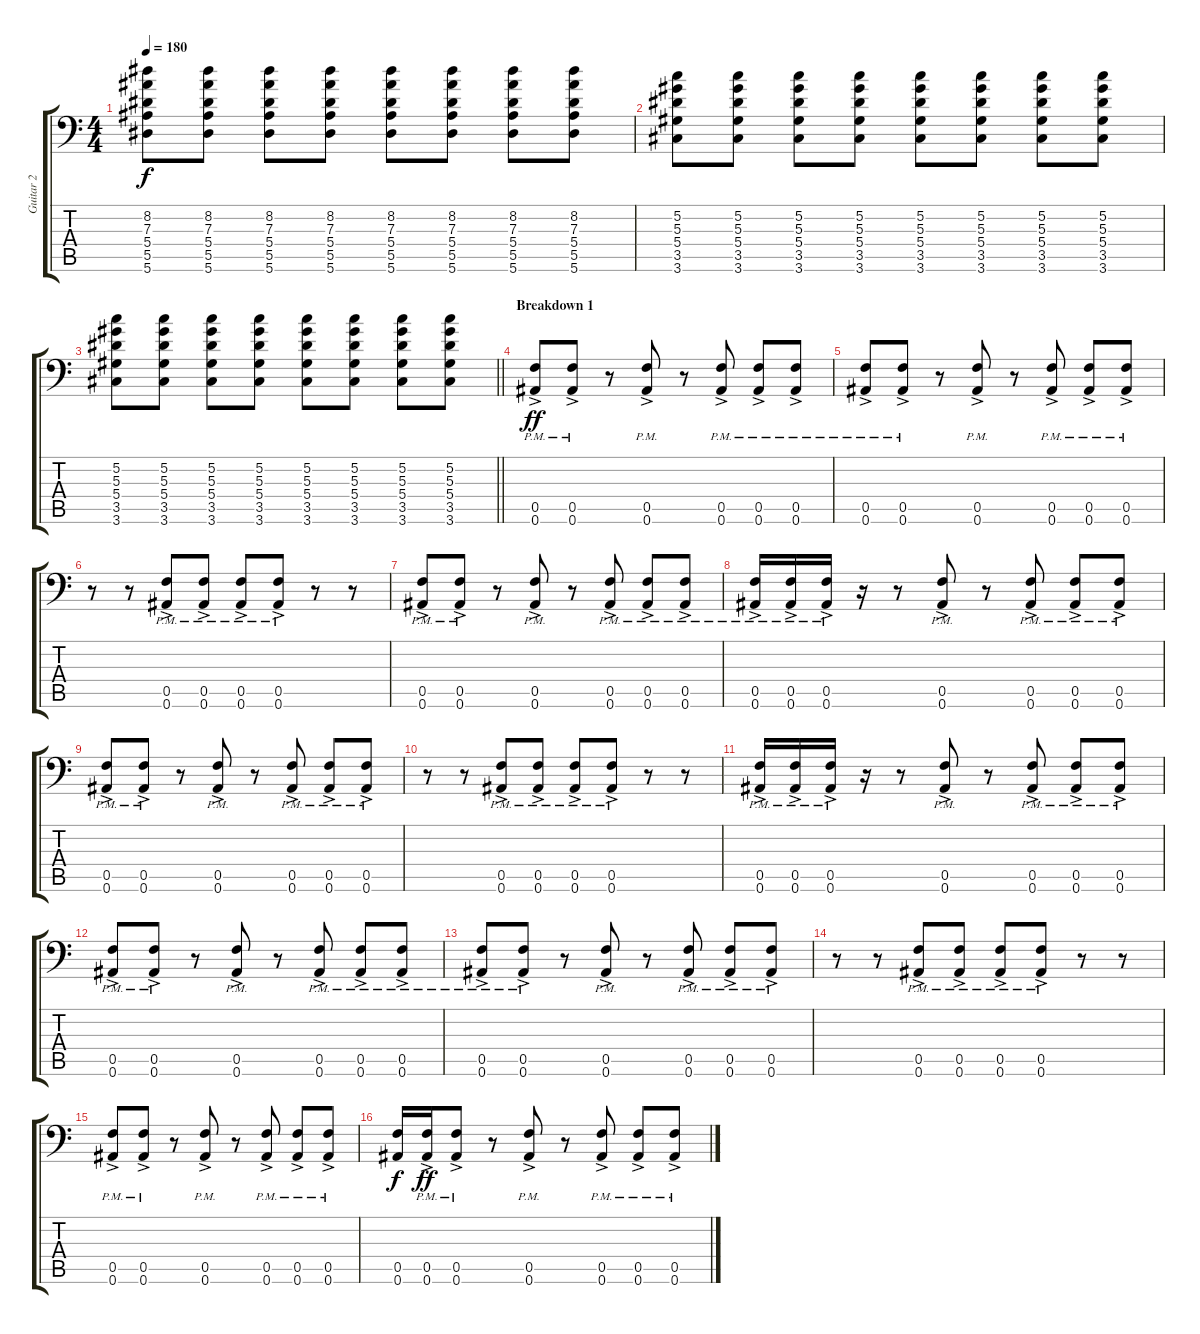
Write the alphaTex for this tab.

\track ("Guitar 2" "Guitar 2") {instrument distortionguitar}
\staff {score tabs}
\tuning (C4 G3 Eb3 Bb2 F2 Bb1) {hide}
\ts (4 4)
\tempo 180
\clef f4
\ks c
(8.2 7.3 5.4 5.5 5.6).8{dy f} (8.2 7.3 5.4 5.5 5.6).8 (8.2 7.3 5.4 5.5 5.6).8 (8.2 7.3 5.4 5.5 5.6).8 (8.2 7.3 5.4 5.5 5.6).8 (8.2 7.3 5.4 5.5 5.6).8 (8.2 7.3 5.4 5.5 5.6).8 (8.2 7.3 5.4 5.5 5.6).8 |
(5.2 5.3 5.4 3.5 3.6).8 (5.2 5.3 5.4 3.5 3.6).8 (5.2 5.3 5.4 3.5 3.6).8 (5.2 5.3 5.4 3.5 3.6).8 (5.2 5.3 5.4 3.5 3.6).8 (5.2 5.3 5.4 3.5 3.6).8 (5.2 5.3 5.4 3.5 3.6).8 (5.2 5.3 5.4 3.5 3.6).8 |
\barLineRight lightlight
(5.2 5.3 5.4 3.5 3.6).8 (5.2 5.3 5.4 3.5 3.6).8 (5.2 5.3 5.4 3.5 3.6).8 (5.2 5.3 5.4 3.5 3.6).8 (5.2 5.3 5.4 3.5 3.6).8 (5.2 5.3 5.4 3.5 3.6).8 (5.2 5.3 5.4 3.5 3.6).8 (5.2 5.3 5.4 3.5 3.6).8 |
\section ("" "Breakdown 1")
(0.5{ac pm} 0.6{ac pm}).8{dy ff volume 13} (0.5{ac pm} 0.6{ac pm}).8 r.8 (0.5{ac pm} 0.6{ac pm}).8 r.8 (0.5{ac pm} 0.6{ac pm}).8 (0.5{ac pm} 0.6{ac pm}).8 (0.5{ac pm} 0.6{ac pm}).8 |
(0.5{ac pm} 0.6{ac pm}).8 (0.5{ac pm} 0.6{ac pm}).8 r.8 (0.5{ac pm} 0.6{ac pm}).8 r.8 (0.5{ac pm} 0.6{ac pm}).8 (0.5{ac pm} 0.6{ac pm}).8 (0.5{ac pm} 0.6{ac pm}).8 |
r.8 r.8 (0.5{ac pm} 0.6{ac pm}).8 (0.5{ac pm} 0.6{ac pm}).8 (0.5{ac pm} 0.6{ac pm}).8 (0.5{ac pm} 0.6{ac pm}).8 r.8 r.8 |
(0.5{ac pm} 0.6{ac pm}).8 (0.5{ac pm} 0.6{ac pm}).8 r.8 (0.5{ac pm} 0.6{ac pm}).8 r.8 (0.5{ac pm} 0.6{ac pm}).8 (0.5{ac pm} 0.6{ac pm}).8 (0.5{ac pm} 0.6{ac pm}).8 |
(0.5{ac pm} 0.6{ac pm}).16 (0.5{ac pm} 0.6{ac pm}).16 (0.5{ac pm} 0.6{ac pm}).16 r.16 r.8 (0.5{ac pm} 0.6{ac pm}).8 r.8 (0.5{ac pm} 0.6{ac pm}).8 (0.5{ac pm} 0.6{ac pm}).8 (0.5{ac pm} 0.6{ac pm}).8 |
(0.5{ac pm} 0.6{ac pm}).8 (0.5{ac pm} 0.6{ac pm}).8 r.8 (0.5{ac pm} 0.6{ac pm}).8 r.8 (0.5{ac pm} 0.6{ac pm}).8 (0.5{ac pm} 0.6{ac pm}).8 (0.5{ac pm} 0.6{ac pm}).8 |
r.8 r.8 (0.5{ac pm} 0.6{ac pm}).8 (0.5{ac pm} 0.6{ac pm}).8 (0.5{ac pm} 0.6{ac pm}).8 (0.5{ac pm} 0.6{ac pm}).8 r.8 r.8 |
(0.5{ac pm} 0.6{ac pm}).16 (0.5{ac pm} 0.6{ac pm}).16 (0.5{ac pm} 0.6{ac pm}).16 r.16 r.8 (0.5{ac pm} 0.6{ac pm}).8 r.8 (0.5{ac pm} 0.6{ac pm}).8 (0.5{ac pm} 0.6{ac pm}).8 (0.5{ac pm} 0.6{ac pm}).8 |
(0.5{ac pm} 0.6{ac pm}).8 (0.5{ac pm} 0.6{ac pm}).8 r.8 (0.5{ac pm} 0.6{ac pm}).8 r.8 (0.5{ac pm} 0.6{ac pm}).8 (0.5{ac pm} 0.6{ac pm}).8 (0.5{ac pm} 0.6{ac pm}).8 |
(0.5{ac pm} 0.6{ac pm}).8 (0.5{ac pm} 0.6{ac pm}).8 r.8 (0.5{ac pm} 0.6{ac pm}).8 r.8 (0.5{ac pm} 0.6{ac pm}).8 (0.5{ac pm} 0.6{ac pm}).8 (0.5{ac pm} 0.6{ac pm}).8 |
r.8 r.8 (0.5{ac pm} 0.6{ac pm}).8 (0.5{ac pm} 0.6{ac pm}).8 (0.5{ac pm} 0.6{ac pm}).8 (0.5{ac pm} 0.6{ac pm}).8 r.8 r.8 |
(0.5{ac pm} 0.6{ac pm}).8 (0.5{ac pm} 0.6{ac pm}).8 r.8 (0.5{ac pm} 0.6{ac pm}).8 r.8 (0.5{ac pm} 0.6{ac pm}).8 (0.5{ac pm} 0.6{ac pm}).8 (0.5{ac pm} 0.6{ac pm}).8 |
(0.5 0.6).16{dy f} (0.5{ac pm} 0.6{ac pm}).16{dy ff} (0.5{ac pm} 0.6{ac pm}).8 r.8 (0.5{ac pm} 0.6{ac pm}).8 r.8 (0.5{ac pm} 0.6{ac pm}).8 (0.5{ac pm} 0.6{ac pm}).8 (0.5{ac pm} 0.6{ac pm}).8
